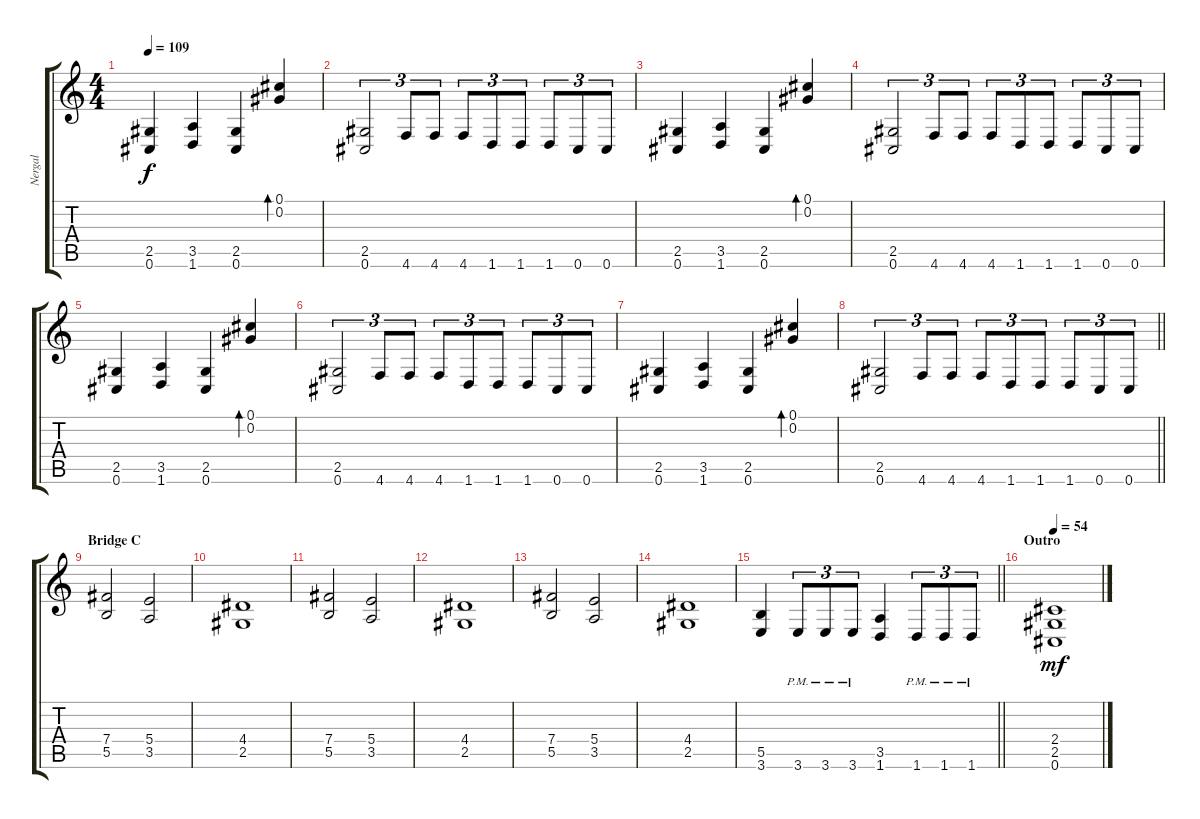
\track ("Nergal " "Nergal ") {instrument distortionguitar}
\staff {score tabs}
\tuning (Db4 Ab3 E3 B2 Gb2 Db2) {hide}
\ts (4 4)
\tempo 109
\clef g2
\ks c
(2.5 0.6).4{dy f} (3.5 1.6).4 (2.5 0.6).4 (0.1 0.2).4{bd 60} |
(2.5 0.6).2{tu (3 2)} 4.6.8{tu (3 2)} 4.6.8{tu (3 2)} 4.6.8{tu (3 2)} 1.6.8{tu (3 2)} 1.6.8{tu (3 2)} 1.6.8{tu (3 2)} 0.6.8{tu (3 2)} 0.6.8{tu (3 2)} |
(2.5 0.6).4 (3.5 1.6).4 (2.5 0.6).4 (0.1 0.2).4{bd 60} |
(2.5 0.6).2{tu (3 2)} 4.6.8{tu (3 2)} 4.6.8{tu (3 2)} 4.6.8{tu (3 2)} 1.6.8{tu (3 2)} 1.6.8{tu (3 2)} 1.6.8{tu (3 2)} 0.6.8{tu (3 2)} 0.6.8{tu (3 2)} |
(2.5 0.6).4 (3.5 1.6).4 (2.5 0.6).4 (0.1 0.2).4{bd 60} |
(2.5 0.6).2{tu (3 2)} 4.6.8{tu (3 2)} 4.6.8{tu (3 2)} 4.6.8{tu (3 2)} 1.6.8{tu (3 2)} 1.6.8{tu (3 2)} 1.6.8{tu (3 2)} 0.6.8{tu (3 2)} 0.6.8{tu (3 2)} |
(2.5 0.6).4 (3.5 1.6).4 (2.5 0.6).4 (0.1 0.2).4{bd 60} |
\barLineRight lightlight
(2.5 0.6).2{tu (3 2)} 4.6.8{tu (3 2)} 4.6.8{tu (3 2)} 4.6.8{tu (3 2)} 1.6.8{tu (3 2)} 1.6.8{tu (3 2)} 1.6.8{tu (3 2)} 0.6.8{tu (3 2)} 0.6.8{tu (3 2)} |
\section ("" "Bridge C")
(7.4 5.5).2 (5.4 3.5).2 |
(4.4 2.5).1 |
(7.4 5.5).2 (5.4 3.5).2 |
(4.4 2.5).1 |
(7.4 5.5).2 (5.4 3.5).2 |
(4.4 2.5).1 |
\barLineRight lightlight
(5.5 3.6).4 3.6{pm}.8{tu (3 2)} 3.6{pm}.8{tu (3 2)} 3.6{pm}.8{tu (3 2)} (3.5 1.6).4 1.6{pm}.8{tu (3 2)} 1.6{pm}.8{tu (3 2)} 1.6{pm}.8{tu (3 2)} |
\section ("" "Outro")
\tempo 54
(2.4 2.5 0.6).1{dy mf}
